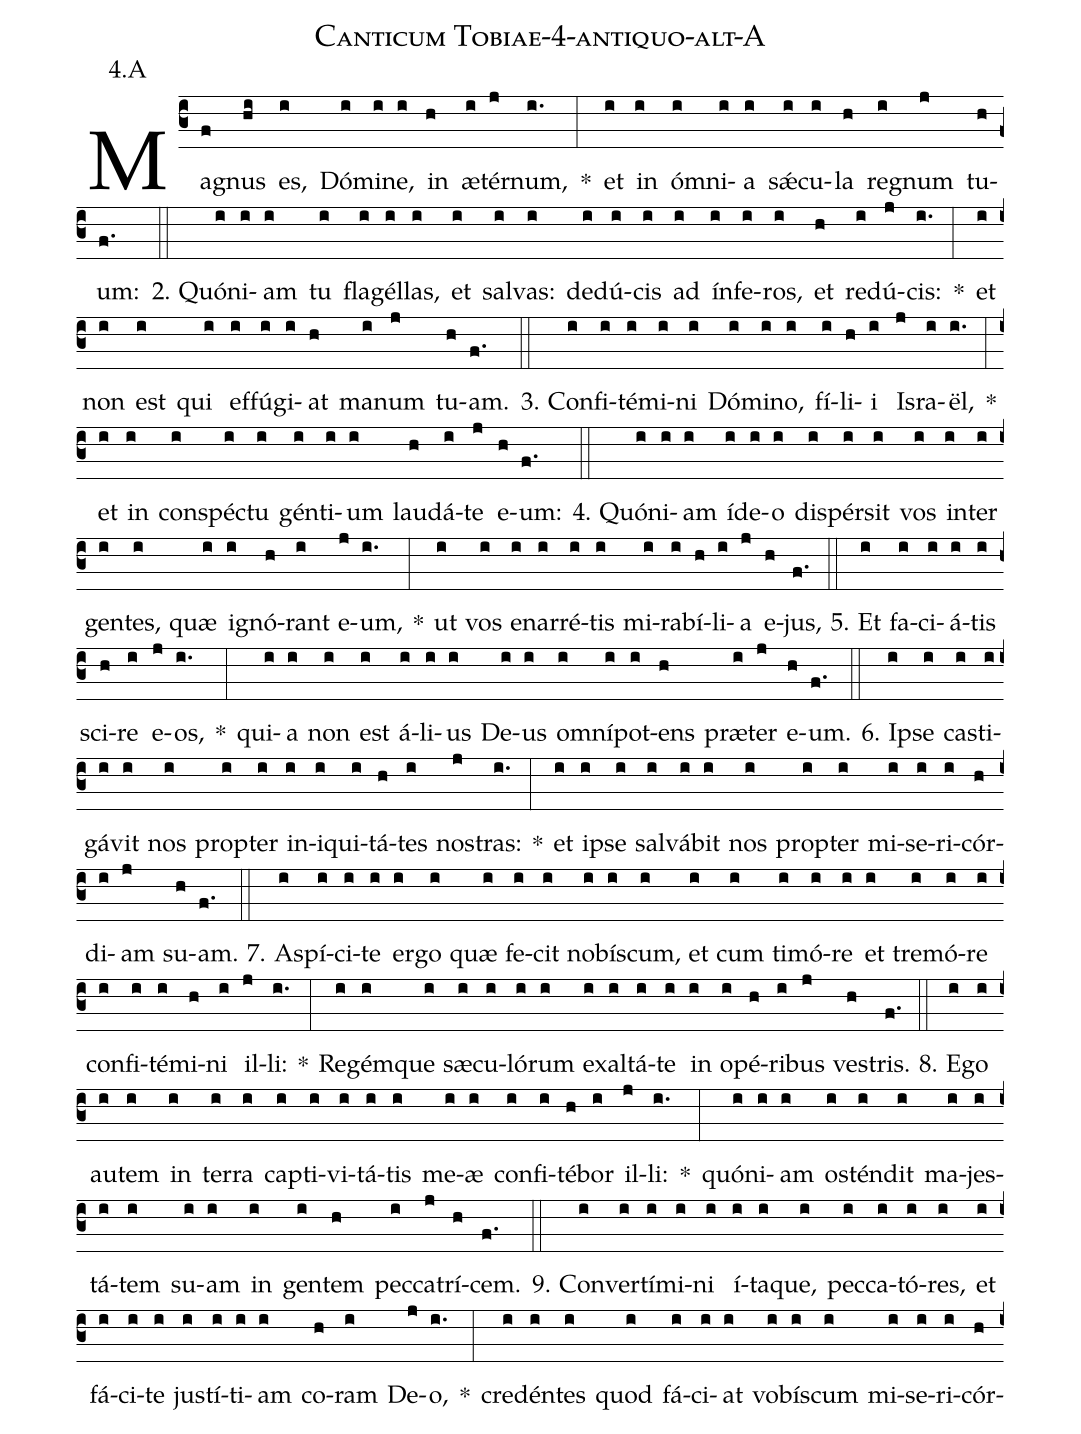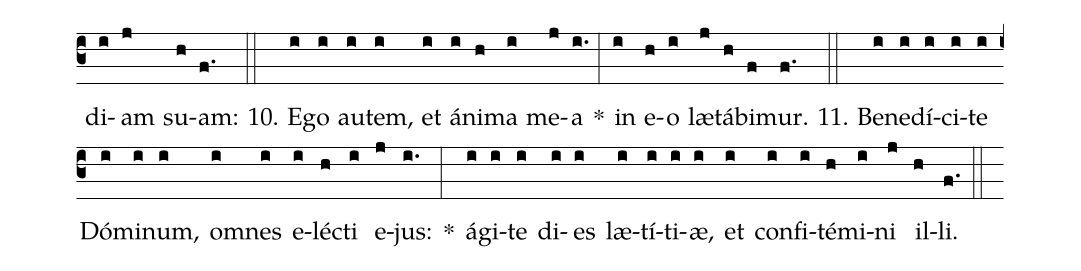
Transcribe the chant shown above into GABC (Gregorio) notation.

name: Canticum Tobiae-4-antiquo-alt-A;
annotation: 4.A;
%%
(c3)Ma(f)gnus(hi) es,(i) Dó(i)mi(i)ne,(i) in(h) æ(i)tér(j)num,(i.) *(:) et(i) in(i) óm(i)ni(i)a(i) sǽ(i)cu(i)la(h) re(i)gnum(j) tu(h)um:(f.) (::)
2. Quón(i)i(i)am(i) tu(i) fla(i)gél(i)las,(i) et(i) sal(i)vas:(i) de(i)dú(i)cis(i) ad(i) ín(i)fe(i)ros,(i) et(h) re(i)dú(j)cis:(i.) *(:) et(i) non(i) est(i) qui(i) ef(i)fú(i)gi(i)at(h) ma(i)num(j) tu(h)am.(f.) (::)
3. Con(i)fi(i)té(i)mi(i)ni(i) Dó(i)mi(i)no,(i) fí(i)li(h)i(i) Is(j)ra(i)ël,(i.) *(:) et(i) in(i) con(i)spéc(i)tu(i) gén(i)ti(i)um(i) lau(h)dá(i)te(j) e(h)um:(f.) (::)
4. Quón(i)i(i)am(i) íd(i)e(i)o(i) di(i)spér(i)sit(i) vos(i) in(i)ter(i) gen(i)tes,(i) quæ(i) i(i)gnó(h)rant(i) e(j)um,(i.) *(:) ut(i) vos(i) e(i)nar(i)ré(i)tis(i) mi(i)ra(i)bí(h)li(i)a(j) e(h)jus,(f.) (::)
5. Et(i) fa(i)ci(i)á(i)tis(i) sci(h)re(i) e(j)os,(i.) *(:) qui(i)a(i) non(i) est(i) á(i)li(i)us(i) De(i)us(i) om(i)ní(i)pot(i)ens(h) præ(i)ter(j) e(h)um.(f.) (::)
6. Ip(i)se(i) cas(i)ti(i)gá(i)vit(i) nos(i) prop(i)ter(i) in(i)i(i)qui(i)tá(h)tes(i) nos(j)tras:(i.) *(:) et(i) ip(i)se(i) sal(i)vá(i)bit(i) nos(i) prop(i)ter(i) mi(i)se(i)ri(i)cór(h)di(i)am(j) su(h)am.(f.) (::)
7. A(i)spí(i)ci(i)te(i) er(i)go(i) quæ(i) fe(i)cit(i) no(i)bís(i)cum,(i) et(i) cum(i) ti(i)mó(i)re(i) et(i) tre(i)mó(i)re(i) con(i)fi(i)té(i)mi(h)ni(i) il(j)li:(i.) *(:) Re(i)gém(i)que(i) sæ(i)cu(i)ló(i)rum(i) ex(i)al(i)tá(i)te(i) in(i) o(i)pé(h)ri(i)bus(j) ves(h)tris.(f.) (::)
8. E(i)go(i) au(i)tem(i) in(i) ter(i)ra(i) cap(i)ti(i)vi(i)tá(i)tis(i) me(i)æ(i) con(i)fi(i)té(h)bor(i) il(j)li:(i.) *(:) quón(i)i(i)am(i) os(i)tén(i)dit(i) ma(i)jes(i)tá(i)tem(i) su(i)am(i) in(i) gen(i)tem(h) pec(i)ca(j)trí(h)cem.(f.) (::)
9. Con(i)ver(i)tí(i)mi(i)ni(i) í(i)ta(i)que,(i) pec(i)ca(i)tó(i)res,(i) et(i) fá(i)ci(i)te(i) jus(i)tí(i)ti(i)am(i) co(h)ram(i) De(j)o,(i.) *(:) cre(i)dén(i)tes(i) quod(i) fá(i)ci(i)at(i) vo(i)bís(i)cum(i) mi(i)se(i)ri(i)cór(h)di(i)am(j) su(h)am:(f.) (::)
10. E(i)go(i) au(i)tem,(i) et(i) á(i)ni(h)ma(i) me(j)a(i.) *(:) in(i) e(h)o(i) læ(j)tá(h)bi(f)mur.(f.) (::)
11. Be(i)ne(i)dí(i)ci(i)te(i) Dó(i)mi(i)num,(i) om(i)nes(i) e(i)léc(h)ti(i) e(j)jus:(i.) *(:) á(i)gi(i)te(i) di(i)es(i) læ(i)tí(i)ti(i)æ,(i) et(i) con(i)fi(i)té(h)mi(i)ni(j) il(h)li.(f.) (::)
